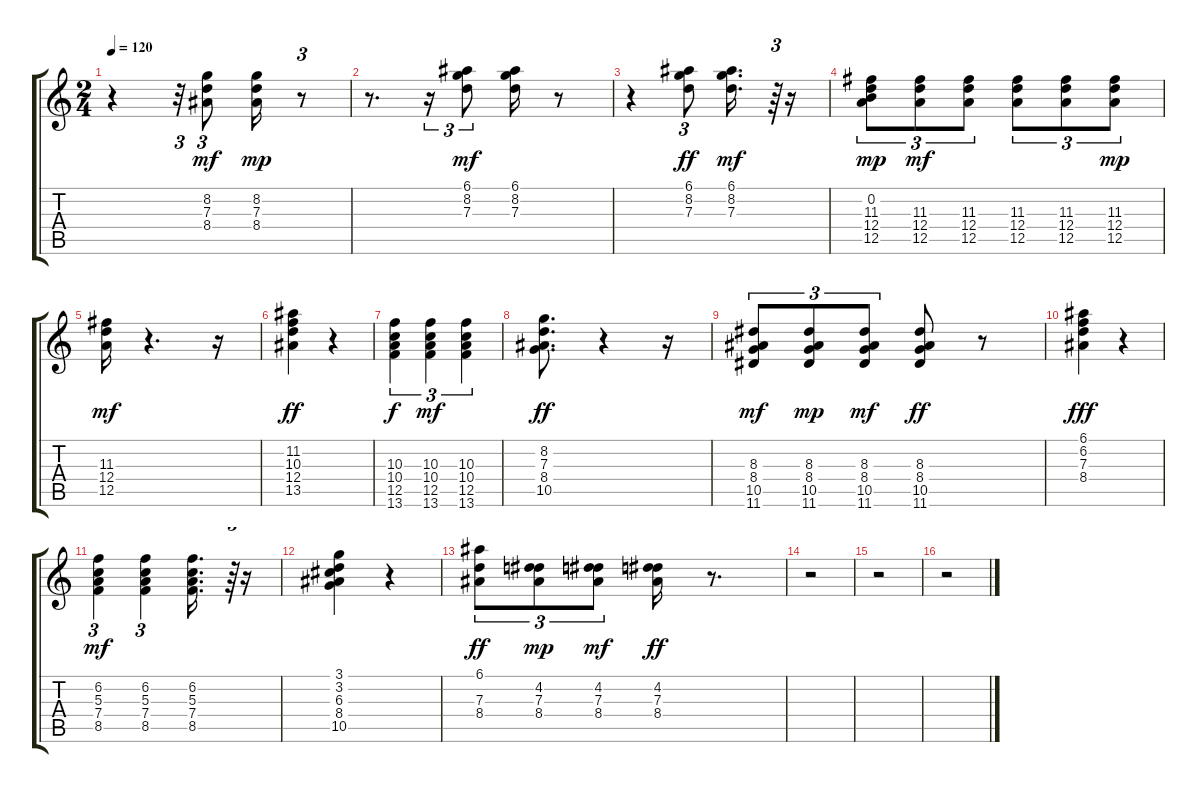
\track "" {instrument electricguitarclean}
\staff {score tabs}
\tuning (E4 B3 G3 D3 A2 E2) {hide}
\ts (2 4)
\tempo 120
\clef g2
\ks c
r.4{dy mp} r.32{tu (3 2)} (8.2 7.3 8.4).8{tu (3 2) dy mf} (8.2 7.3 8.4).16{dy mp} r.8{tu (3 2)} |
r.8{d} r.16{tu (3 2)} (6.1 8.2 7.3).8{tu (3 2) dy mf} (6.1 8.2 7.3).16 r.8 |
r.4 (6.1 8.2 7.3).8{tu (3 2) dy ff} (6.1 8.2 7.3).16{d dy mf} r.64{tu (3 2)} r.16 |
(0.2 11.3 12.4 12.5).8{tu (3 2) dy mp} (11.3 12.4 12.5).8{tu (3 2) dy mf} (11.3 12.4 12.5).8{tu (3 2)} (11.3 12.4 12.5).8{tu (3 2)} (11.3 12.4 12.5).8{tu (3 2)} (11.3 12.4 12.5).8{tu (3 2) dy mp} |
(11.3 12.4 12.5).16{dy mf} r.4{d} r.16 |
(11.2 10.3 12.4 13.5).4{dy ff} r.4 |
(10.3 10.4 12.5 13.6).4{tu (3 2) dy f} (10.3 10.4 12.5 13.6).4{tu (3 2) dy mf} (10.3 10.4 12.5 13.6).4{tu (3 2)} |
(8.2 7.3 8.4 10.5).8{d dy ff} r.4 r.16 |
(8.3 8.4 10.5 11.6).8{tu (3 2) dy mf} (8.3 8.4 10.5 11.6).8{tu (3 2) dy mp} (8.3 8.4 10.5 11.6).8{tu (3 2) dy mf} (8.3 8.4 10.5 11.6).8{dy ff} r.8 |
(6.1 6.2 7.3 8.4).4{dy fff} r.4 |
(6.2 5.3 7.4 8.5).4{tu (3 2) dy mf} (6.2 5.3 7.4 8.5).4{tu (3 2)} (6.2 5.3 7.4 8.5).16{d} r.64{tu (3 2)} r.16 |
(3.1 3.2 6.3 8.4 10.5).4 r.4 |
(6.1 7.3 8.4).8{tu (3 2) dy ff} (4.2 7.3 8.4).8{tu (3 2) dy mp} (4.2 7.3 8.4).8{tu (3 2) dy mf} (4.2 7.3 8.4).16{dy ff} r.8{d} |
r.2 |
r.2 |
r.2
